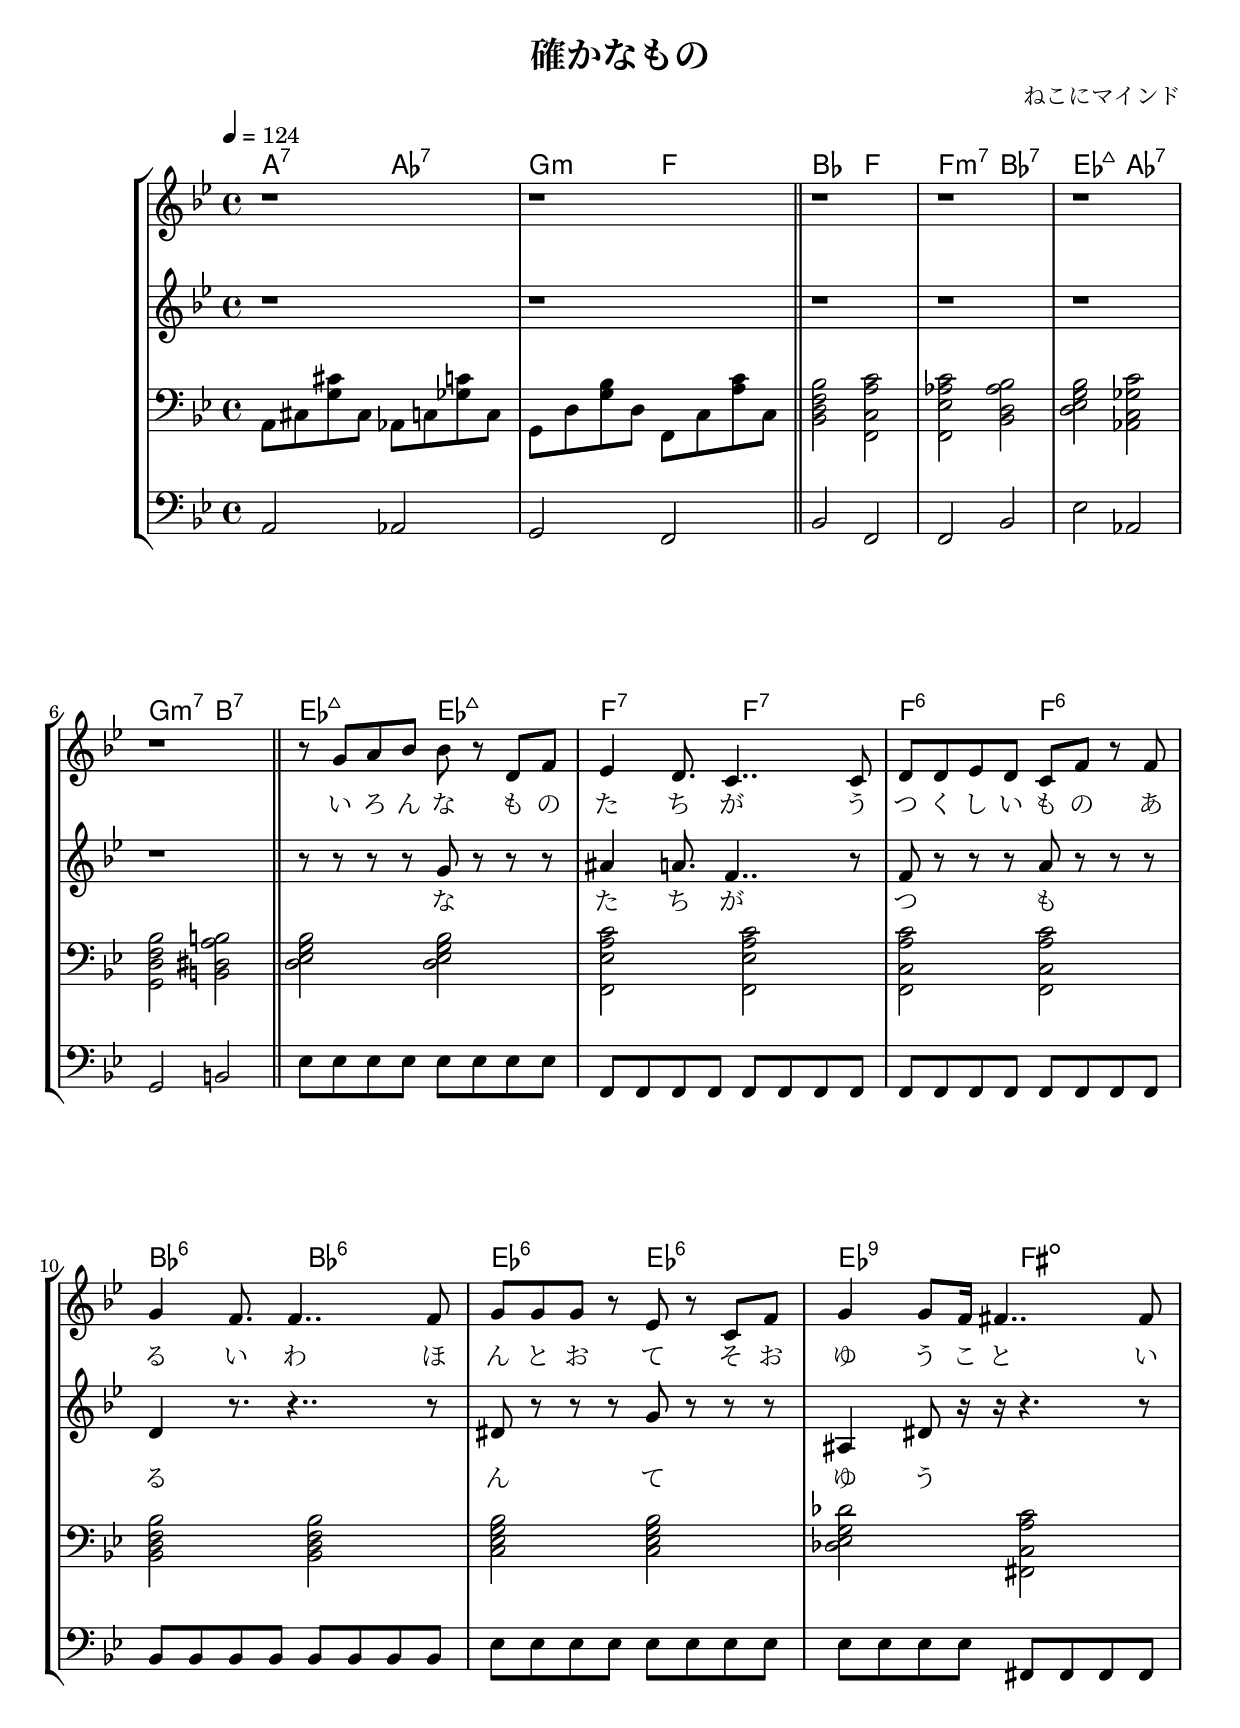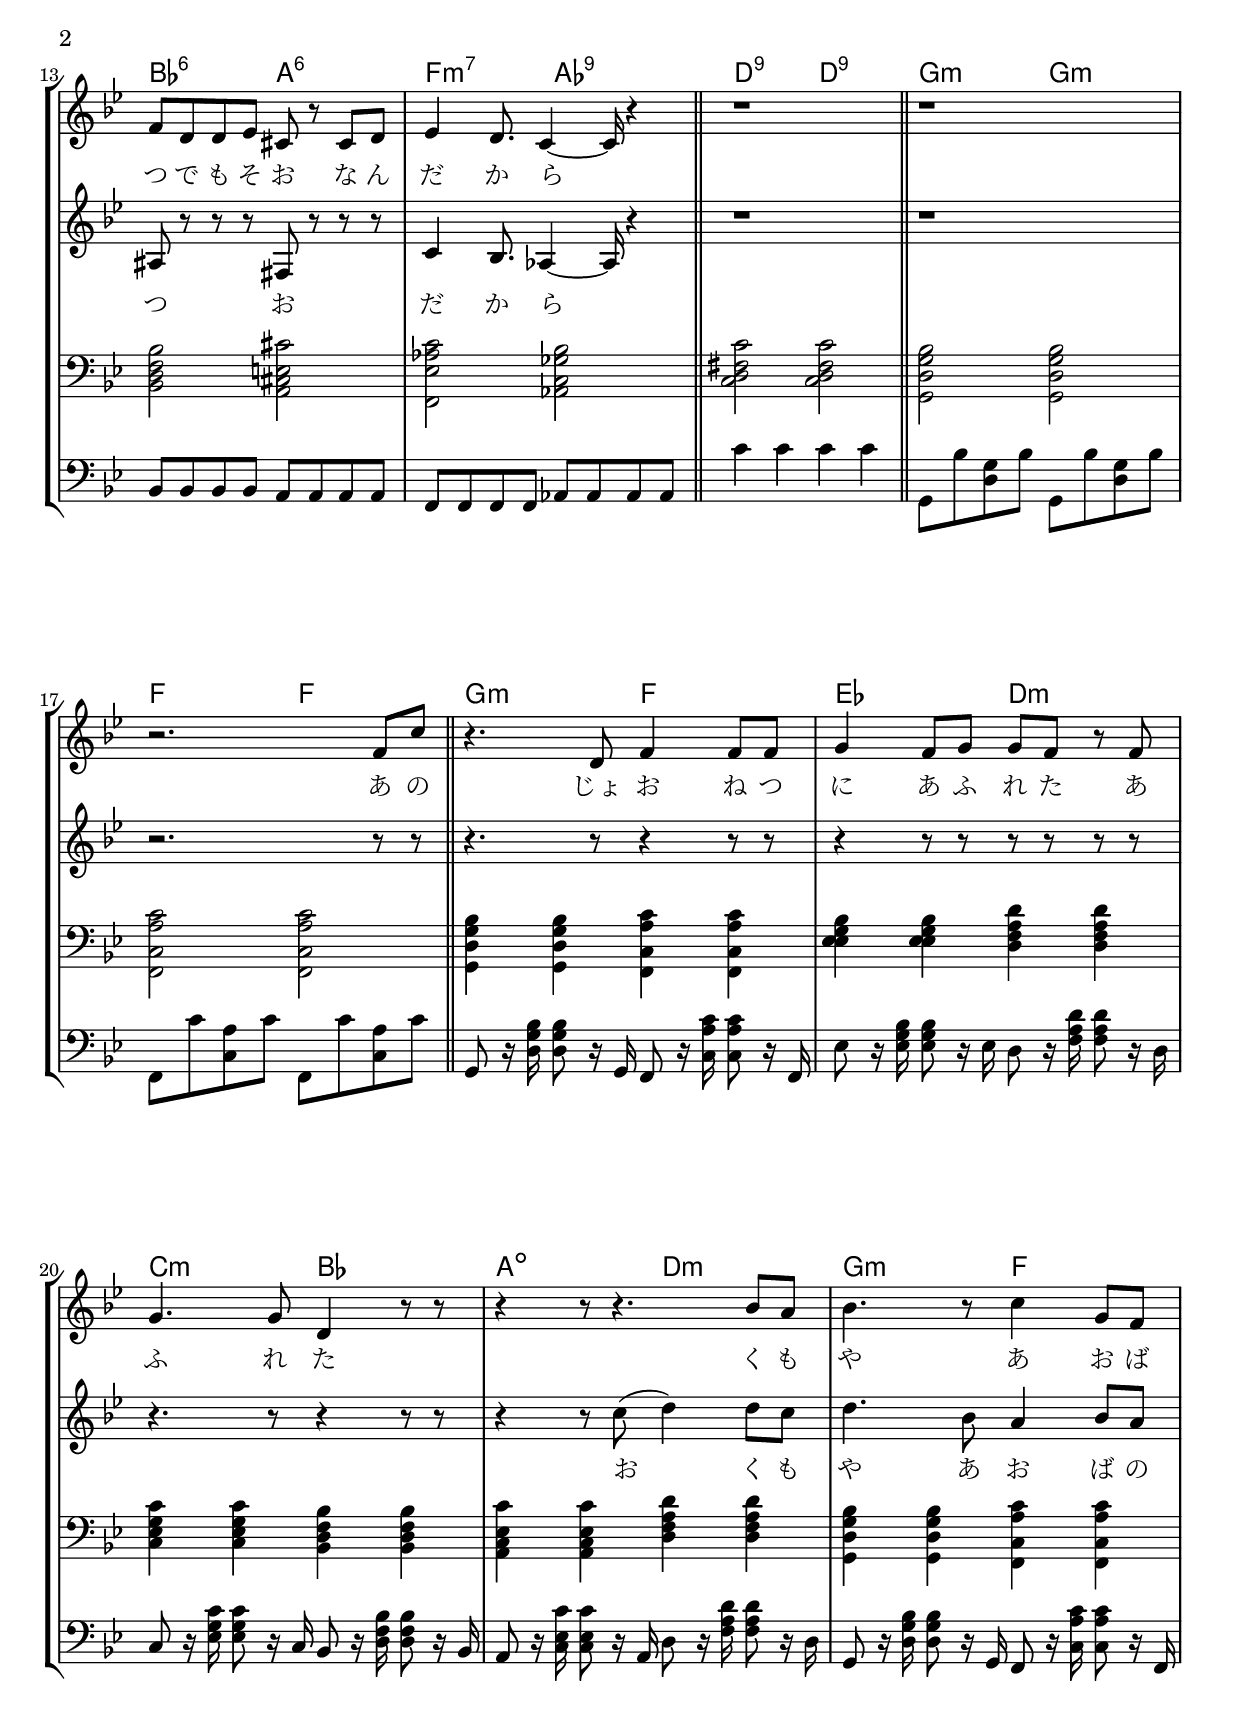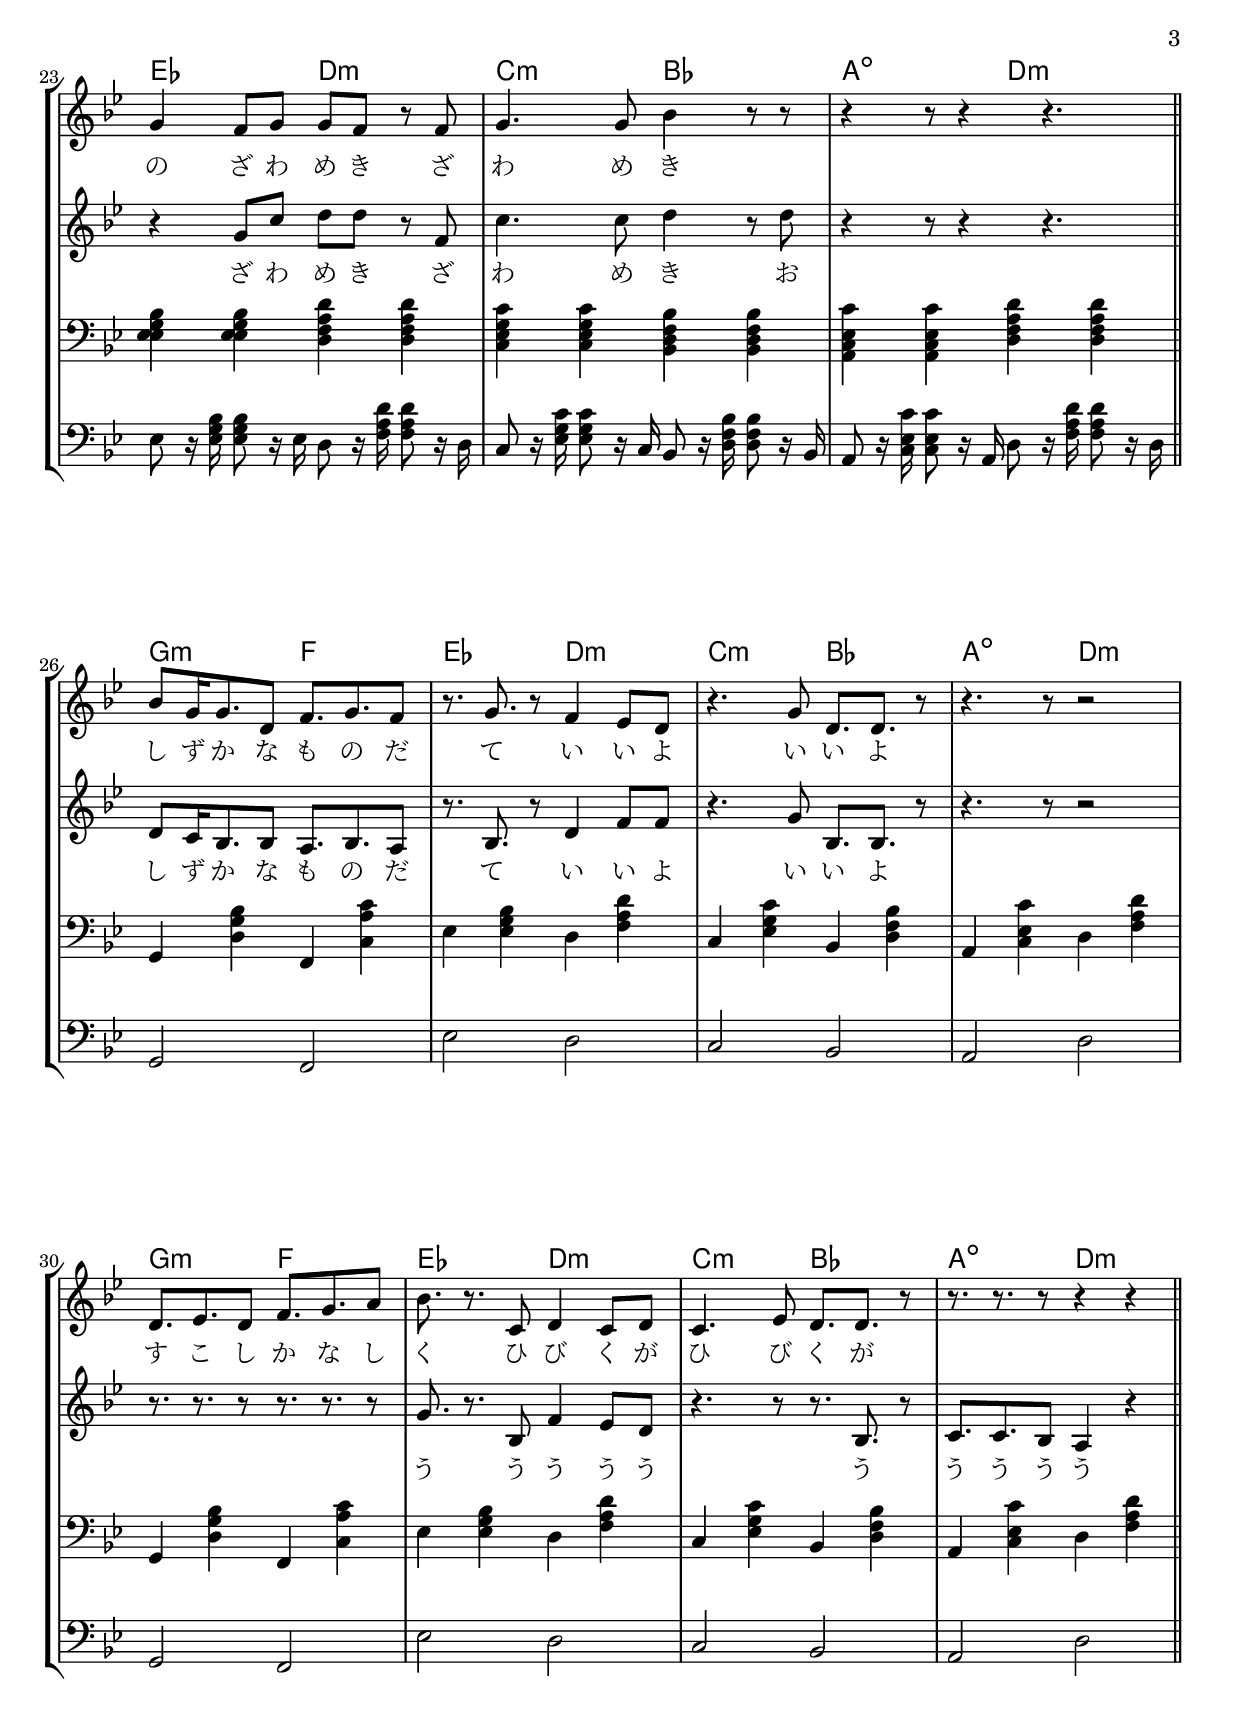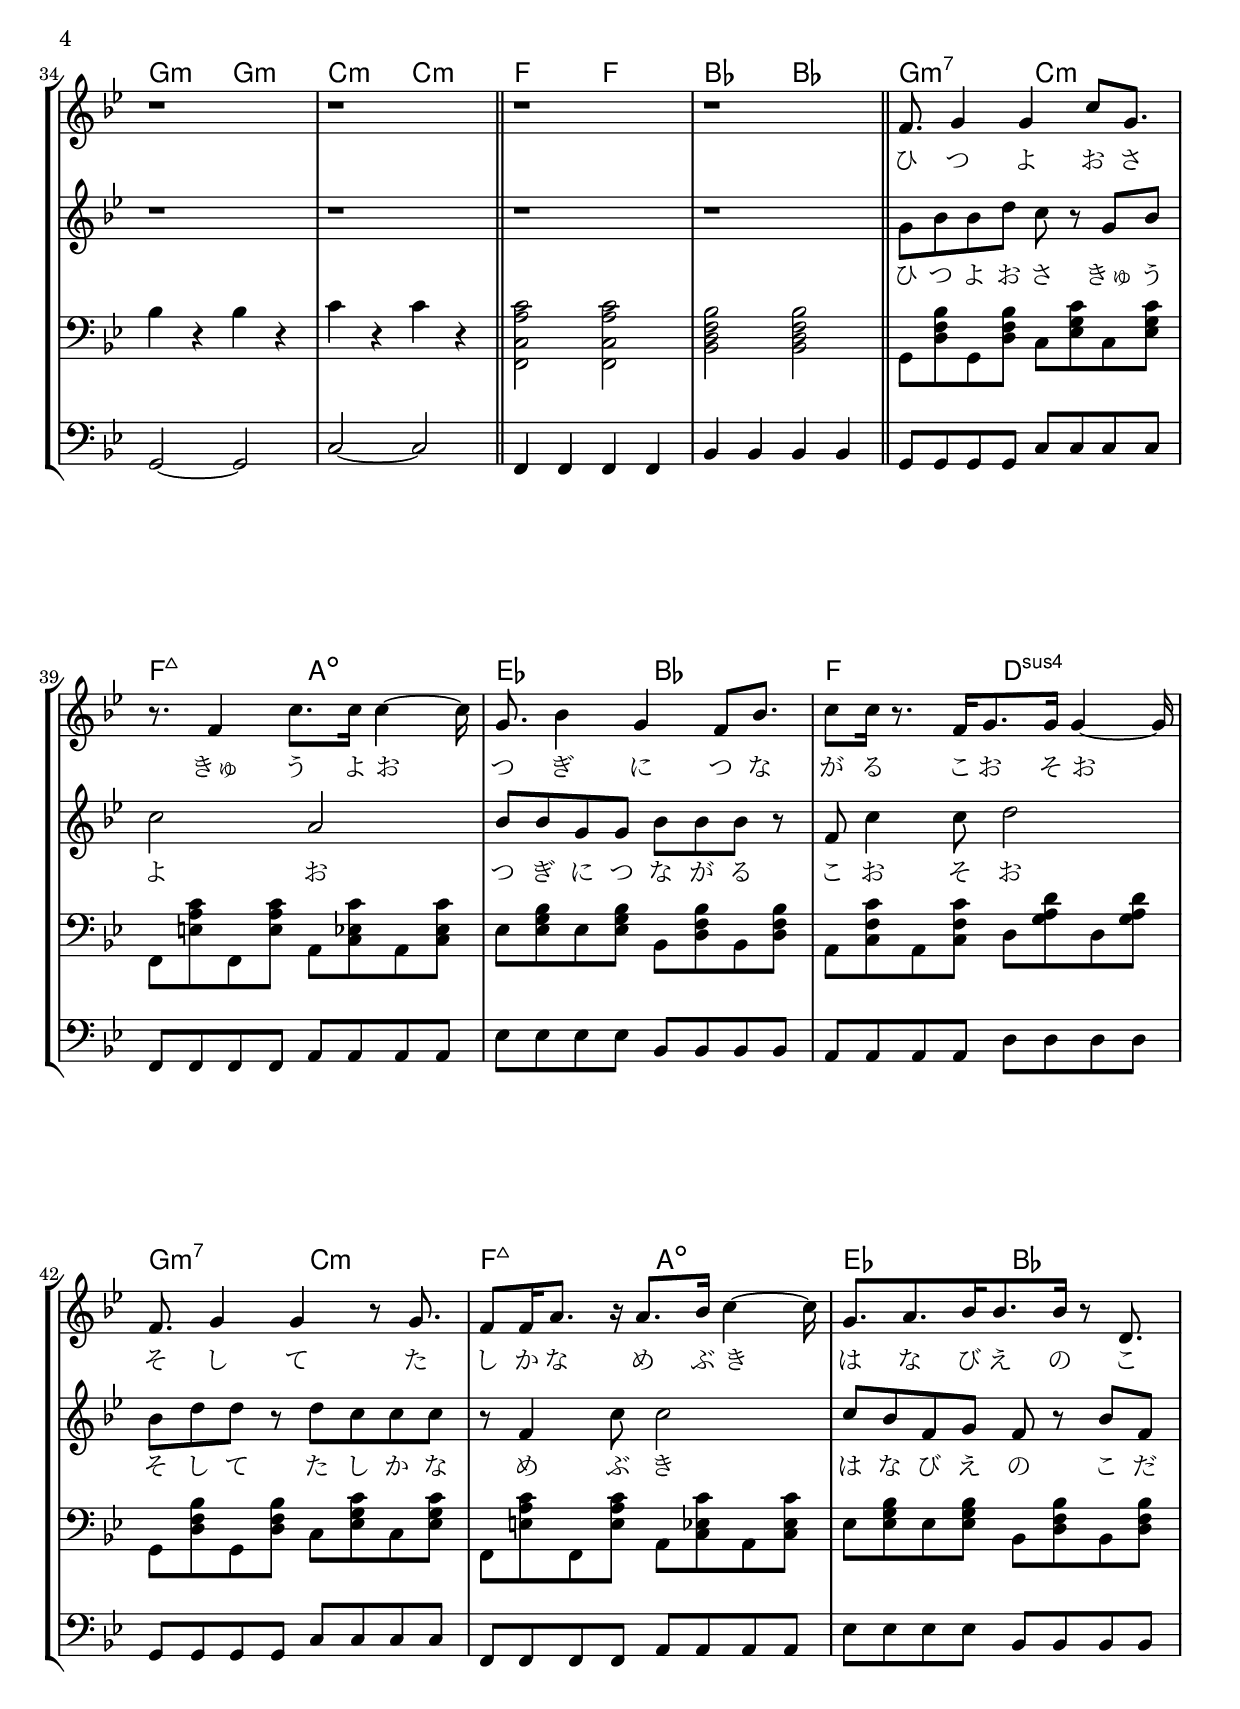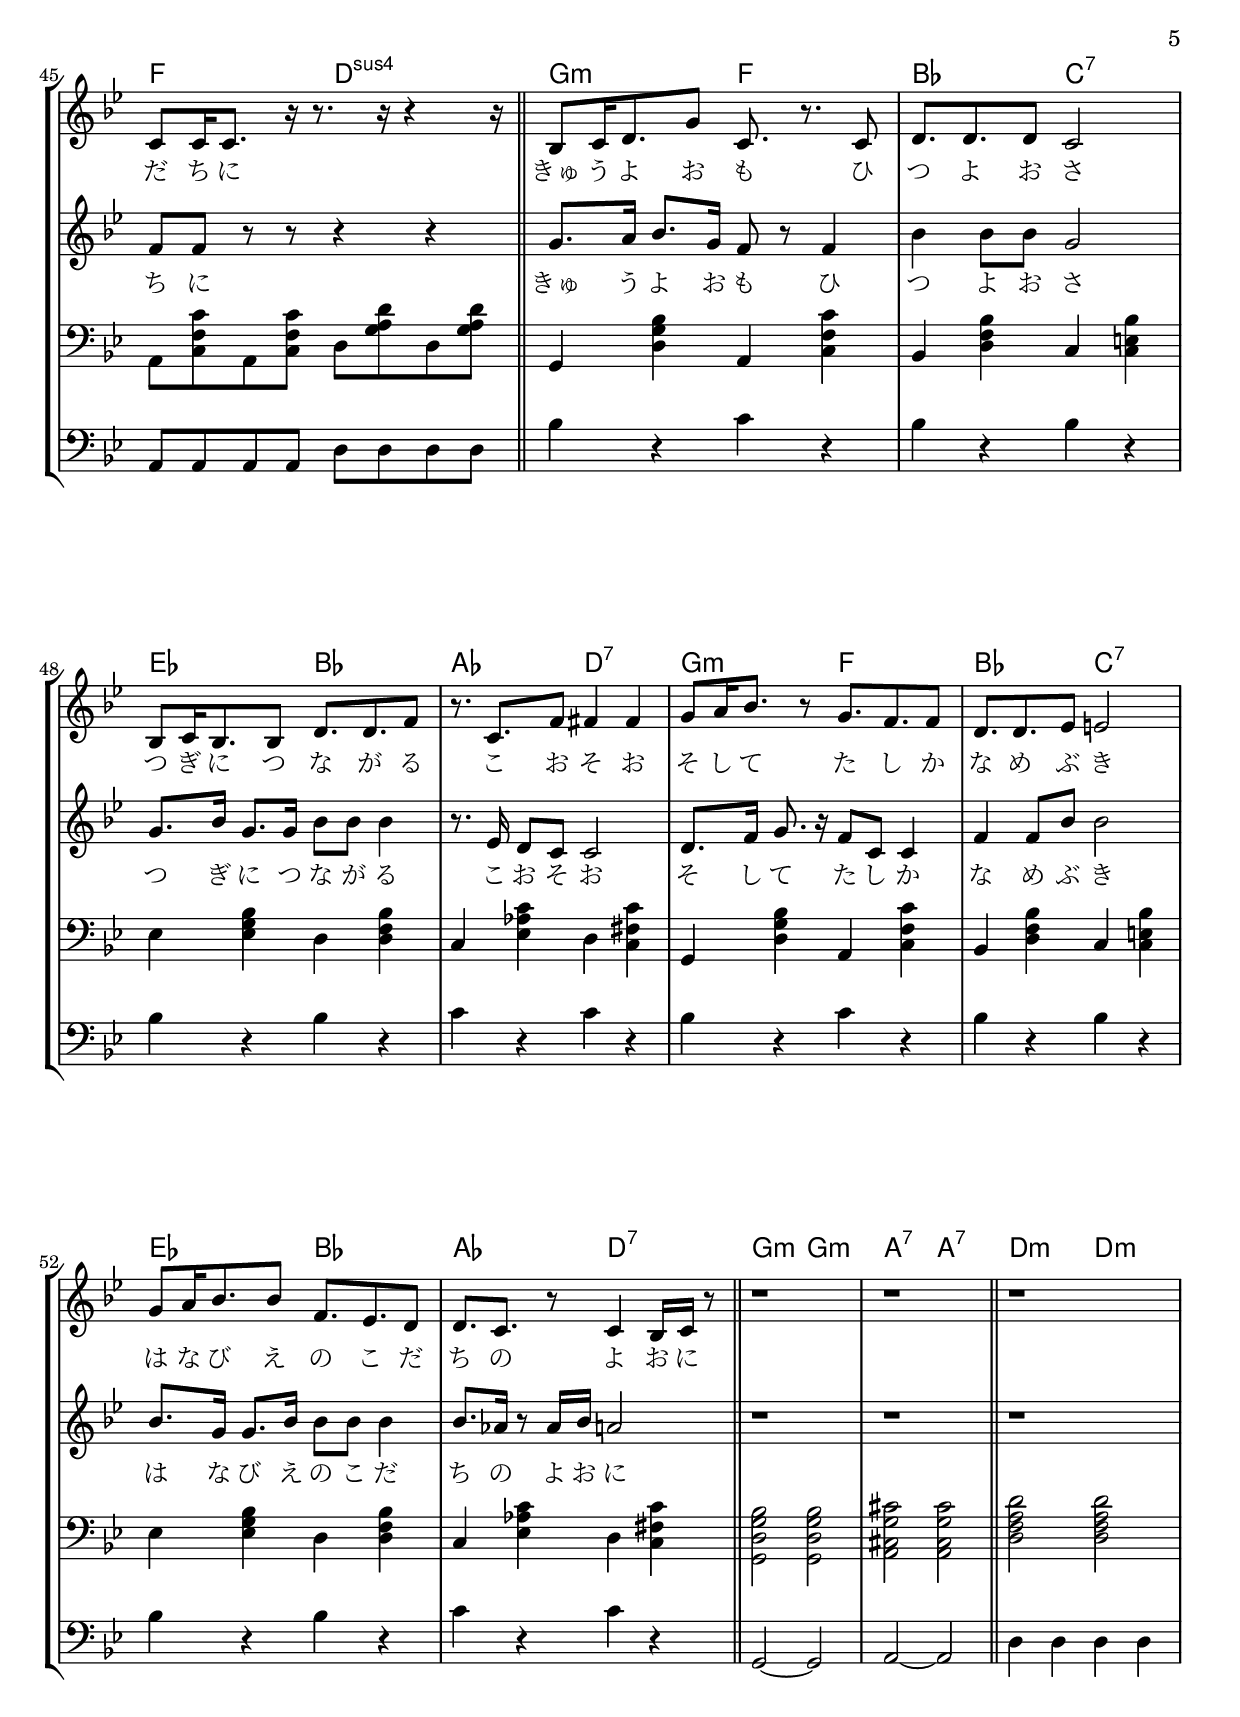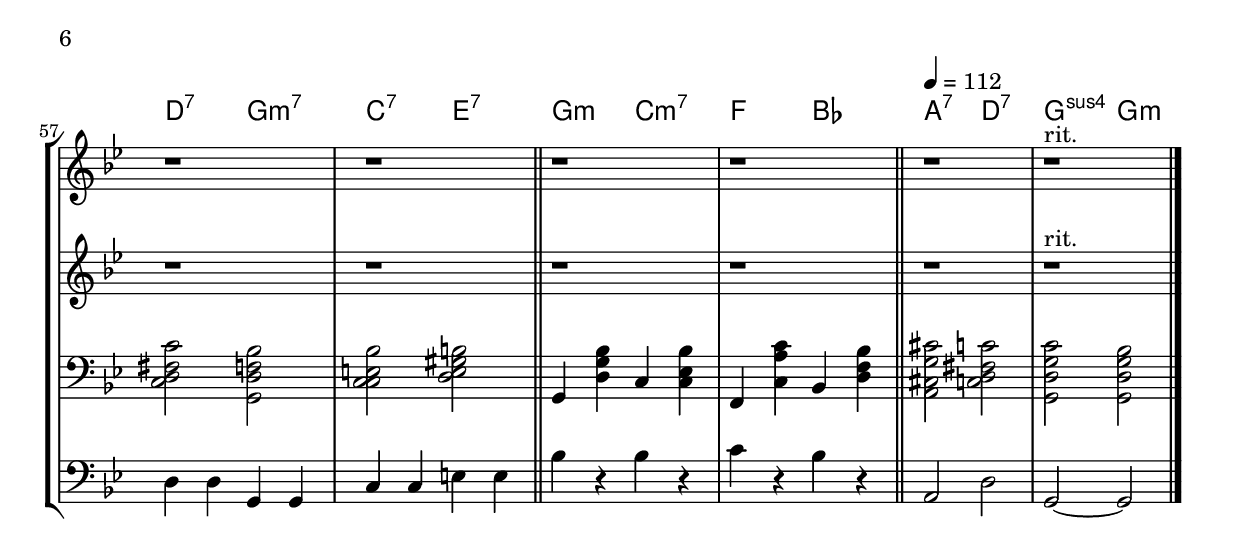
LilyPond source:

\version "2.12.1"

\header {
	title = \markup {確かなもの}
	composer = \markup \center-column {ねこにマインド}
}

harmony = \chordmode {
	a2:7 as:7 g:m f 

	bes f f:min7 bes:7 es:maj7 as:7 g:min7 b:7 

	es:maj7 es:maj7 f:7 f:7 f:6 f:6 bes:6 bes:6 es:6 es:6 es:9 fis:dim bes:6 a:6 f:min7 as:9 

	d:9 d:9 

	g:m g:m f f 

	g:m f es d:m c:m bes a:dim d:m g:m f es d:m c:m bes a:dim d:m 

	g:m f es d:m c:m bes a:dim d:m g:m f es d:m c:m bes a:dim d:m 

	g:m g:m c:m c:m 

	f f bes bes 

	g:min7 c:m f:maj7 a:dim es bes f d:sus4 g:min7 c:m f:maj7 a:dim es bes f d:sus4 

	g:m f bes c:7 es bes as d:7 g:m f bes c:7 es bes as d:7 

	g:m g:m a:7 a:7 

	d:m d:m d:7 g:min7 c:7 e:7 

	g:m c:min7 f bes 

	a:7 d:7 g:sus4 g:m 
}

melody = {
	\key bes \major
	\tempo 4 = 124
	r1 | r1   
	r1 | r1 | r1 | r1   
	\set Staff.midiInstrument = #"mmi0.45"
	\set Staff.midiMinimumVolume = #0.7
	\set Staff.midiMaximumVolume = #0.9
	r8 g'8  a'8  bes'8  bes'8  r8  d'8  f'8 
	es'4  d'8.  c'4..  c'8 
	d'8  d'8  es'8  d'8  c'8  f'8  r8  f'8 
	g'4  f'8.  f'4..  f'8 
	g'8  g'8  g'8  r8  es'8  r8  c'8  f'8 
	g'4  g'8  f'16  fis'4..  fis'8 
	f'8  d'8  d'8  es'8  cis'8  r8  cis'8  d'8 
	es'4  d'8.  c'4~c'16  	r4 	r1   
	r1 | r2. 
	\set Staff.midiInstrument = #"mmi0.45"
	\set Staff.midiMinimumVolume = #0.7
	\set Staff.midiMaximumVolume = #0.9
	f'8  c''8 
	r4.  d'8  f'4  f'8  f'8 
	g'4  f'8  g'8  g'8  f'8  r8  f'8 
	g'4.  g'8  d'4  r8  r8 
	r4  r8  r4.  bes'8  a'8 
	bes'4.  r8  c''4  g'8  f'8 
	g'4  f'8  g'8  g'8  f'8  r8  f'8 
	g'4.  g'8  bes'4  r8  r8 
	r4  r8  r4  	r4. 	\set Staff.midiInstrument = #"mmi0.45"
	\set Staff.midiMinimumVolume = #0.7
	\set Staff.midiMaximumVolume = #0.9
	bes'8  g'16  g'8.  d'8  f'8.  g'8.  f'8 
	r8.  g'8.  r8  f'4  es'8  d'8 
	r4.  g'8  d'8.  d'8.  r8 
	r4.  r8  r2 
	d'8.  es'8.  d'8  f'8.  g'8.  a'8 
	bes'8.  r8.  c'8  d'4  c'8  d'8 
	c'4.  es'8  d'8.  d'8.  r8 
	r8.  r8.  r8  r4  	r4 	r1 | r1   
	r1 | r1   
	\set Staff.midiInstrument = #"mmi0.45"
	\set Staff.midiMinimumVolume = #0.7
	\set Staff.midiMaximumVolume = #0.9
	f'8.  g'4  g'4  c''8  g'8. 
	r8.  f'4  c''8.  c''16  c''4~c''16 
	g'8.  bes'4  g'4  f'8  bes'8. 
	c''8  c''16  r8.  f'16  g'8.  g'16  g'4~g'16 
	f'8.  g'4  g'4  r8  g'8. 
	f'8  f'16  a'8.  r16  a'8.  bes'16  c''4~c''16 
	g'8.  a'8.  bes'16  bes'8.  bes'16  r8  d'8. 
	c'8  c'16  c'8.  r16  r8.  r16  r4 r16
	\set Staff.midiInstrument = #"Voice Oohs"
	\set Staff.midiMinimumVolume = #0.7
	\set Staff.midiMaximumVolume = #0.9
	bes8  c'16  d'8.  g'8  c'8.  r8.  c'8 
	d'8.  d'8.  d'8  c'2 
	bes8  c'16  bes8.  bes8  d'8.  d'8.  f'8 
	r8.  c'8.  f'8  fis'4  fis'4 
	g'8  a'16  bes'8.  r8  g'8.  f'8.  f'8 
	d'8.  d'8.  es'8  e'2 
	g'8  a'16  bes'8.  bes'8  f'8.  es'8.  d'8 
	d'8.  c'8.  r8  c'4  bes16  c'16  	r8 	r1 | r1   
	r1 | r1 | r1   
	r1 | r1   
	\tempo 4 = 112
	r1 | r1^"rit." \bar "|."
}

words = \lyricmode {
	
	
	い  ろ  ん  な  も  の  た  ち  が  う  つ  く  し  い  も  の  あ  る  い  わ  ほ  ん  と  お  て  そ  お  ゆ  う  こ  と  い  つ  で  も  そ  お  な  ん  だ  か  ら  
	
	
	あ  の  じょ  お  ね  つ  に  あ  ふ  れ  た  あ  ふ  れ  た  く  も  や  あ  お  ば  の  ざ  わ  め  き  ざ  わ  め  き  
	し  ず  か  な  も  の  だ  て  い  い  よ  い  い  よ  す  こ  し  か  な  し  く  ひ  び  く  が  ひ  び  く  が  
	
	
	ひ  つ  よ  お  さ  きゅ  う  よ  お  つ  ぎ  に  つ  な  が  る  こ  お  そ  お  そ  し  て  た  し  か  な  め  ぶ  き  は  な  び  え  の  こ  だ  ち  に  
	きゅ  う  よ  お  も  ひ  つ  よ  お  さ  つ  ぎ  に  つ  な  が  る  こ  お  そ  お  そ  し  て  た  し  か  な  め  ぶ  き  は  な  び  え  の  こ  だ  ち  の  よ  お  に  
	
	
	
	
}

secondmelody = {
	\key bes \major
	\tempo 4 = 124
	r1 | r1   
	r1 | r1 | r1 | r1   
	\set Staff.midiInstrument = #"Pad 7 (halo)"
	\set Staff.midiMinimumVolume = #0.7
	\set Staff.midiMaximumVolume = #0.9
	r8 r8  r8  r8  g'8  r8  r8  r8 
	ais'4  a'8.  f'4..  r8 
	f'8  r8  r8  r8  a'8  r8  r8  r8 
	d'4  r8.  r4..  r8 
	dis'8  r8  r8  r8  g'8  r8  r8  r8 
	ais4  dis'8  r16  r16  r4.  r8 
	ais8  r8  r8  r8  fis8  r8  r8  r8 
	c'4  bes8.  as4~as16  	r4 	r1   
	r1 | r2. 
	\set Staff.midiInstrument = #"Flute"
	\set Staff.midiMinimumVolume = #0.7
	\set Staff.midiMaximumVolume = #0.9
	r8  r8 
	r4.  r8  r4  r8  r8 
	r4  r8  r8  r8  r8  r8  r8 
	r4.  r8  r4  r8  r8 
	r4  r8  c''8  (d''4)  d''8  c''8 
	d''4.  bes'8  a'4  bes'8  a'8 
	r4  g'8  c''8  d''8  d''8  r8  f'8 
	c''4.  c''8  d''4  r8  d''8 
	r4  r8  r4  	r4. 	\set Staff.midiInstrument = #"Cello"
	\set Staff.midiMinimumVolume = #0.7
	\set Staff.midiMaximumVolume = #0.9
	d'8  c'16  bes8.  bes8  a8.  bes8.  a8 
	r8.  bes8.  r8  d'4  f'8  f'8 
	r4.  g'8  bes8.  bes8.  r8 
	r4.  r8  r2 
	r8.  r8.  r8  r8.  r8.  r8 
	g'8.  r8.  bes8  f'4  es'8  d'8 
	r4.  r8  r8.  bes8.  r8 
	c'8.  c'8.  bes8  a4  	r4 	r1 | r1   
	r1 | r1   
	\set Staff.midiInstrument = #"FX 4 (atmosphere)"
	\set Staff.midiMinimumVolume = #0.7
	\set Staff.midiMaximumVolume = #0.9
	g'8  bes'8  bes'8  d''8  c''8  r8  g'8  bes'8 
	c''2  a'2 
	bes'8  bes'8  g'8  g'8  bes'8  bes'8  bes'8  r8 
	f'8  c''4  c''8  d''2 
	bes'8  d''8  d''8  r8  d''8  c''8  c''8  c''8 
	r8  f'4  c''8  c''2 
	c''8  bes'8  f'8  g'8  f'8  r8  bes'8  f'8 
	f'8  f'8  r8  r8  r4  r4
	\set Staff.midiInstrument = #"Lead 6 (voice)"
	\set Staff.midiMinimumVolume = #0.7
	\set Staff.midiMaximumVolume = #0.9
	g'8.  a'16  bes'8.  g'16  f'8  r8  f'4 
	bes'4  bes'8  bes'8  g'2 
	g'8.  bes'16  g'8.  g'16  bes'8  bes'8  bes'4 
	r8.  es'16  d'8  c'8  c'2 
	d'8.  f'16  g'8.  r16  f'8  c'8  c'4 
	f'4  f'8  bes'8  bes'2 
	bes'8.  g'16  g'8.  bes'16  bes'8  bes'8  bes'4 
	bes'8.  as'16  r8  as'16  bes'16  a'2
	r1 | r1   
	r1 | r1 | r1   
	r1 | r1   
	\tempo 4 = 112
	r1 | r1^"rit." \bar "|."
}

secondwords = \lyricmode {
	
	
	な  た  ち  が  つ  も  る  ん  て  ゆ  う  つ  お  だ  か  ら  
	
	
	お  く  も  や  あ  お  ば  の  ざ  わ  め  き  ざ  わ  め  き  お  
	し  ず  か  な  も  の  だ  て  い  い  よ  い  い  よ  う  う  う  う  う  う  う  う  う  う  
	
	
	ひ  つ  よ  お  さ  きゅ  う  よ  お  つ  ぎ  に  つ  な  が  る  こ  お  そ  お  そ  し  て  た  し  か  な  め  ぶ  き  は  な  び  え  の  こ  だ  ち  に  
	きゅ  う  よ  お  も  ひ  つ  よ  お  さ  つ  ぎ  に  つ  な  が  る  こ  お  そ  お  そ  し  て  た  し  か  な  め  ぶ  き  は  な  び  え  の  こ  だ  ち  の  よ  お  に  
	
	
	
	
}

tempochange = {
	\tempo 4 = 124
	r1 | r1 \bar "||"
	\tempo 4 = 124
	r1 | r1 | r1 | r1 \bar "||"
	\tempo 4 = 124
	r1 | r1 | r1 | r1 | r1 | r1 | r1 | r1 \bar "||"
	\tempo 4 = 124
	r1 \bar "||"
	\tempo 4 = 124
	r1 | r1 \bar "||"
	\tempo 4 = 124
	r1 | r1 | r1 | r1 | r1 | r1 | r1 | r1 \bar "||"
	\tempo 4 = 124
	r1 | r1 | r1 | r1 | r1 | r1 | r1 | r1 \bar "||"
	\tempo 4 = 124
	r1 | r1 \bar "||"
	\tempo 4 = 124
	r1 | r1 \bar "||"
	\tempo 4 = 124
	r1 | r1 | r1 | r1 | r1 | r1 | r1 | r1 \bar "||"
	\tempo 4 = 124
	r1 | r1 | r1 | r1 | r1 | r1 | r1 | r1 \bar "||"
	\tempo 4 = 124
	r1 | r1 \bar "||"
	\tempo 4 = 124
	r1 | r1 | r1 \bar "||"
	\tempo 4 = 124
	r1 | r1 \bar "||"
	\tempo 4 = 112
	r1 | \tempo 4 = 84 r2 \tempo 4 = 74 r2 \bar "|."
}

mainacc = {
	\clef bass
	\set Staff.midiInstrument = #"Acoustic grand"
	\set Staff.midiMinimumVolume = #0.3
	\set Staff.midiMaximumVolume = #0.6
	\key bes \major
	\tempo 4 = 124
	a,8 cis <g cis'> cis
	as,8 c <ges c'> c
	g,8 d <g bes> d
	f,8 c <a c'> c
	\bar "||"

	\set Staff.midiInstrument = #"Acoustic grand"
	\set Staff.midiMinimumVolume = #0.3
	\set Staff.midiMaximumVolume = #0.6
	<bes, d f bes>2
	<f, c a c'>2
	<f, es as c'>2
	<bes, d as bes>2
	<es d g bes>2
	<as, c ges c'>2
	<g, d f bes>2
	<b, dis a b>2
	\bar "||"

	\set Staff.midiInstrument = #"Acoustic grand"
	\set Staff.midiMinimumVolume = #0.3
	\set Staff.midiMaximumVolume = #0.6
	<es d g bes>2
	<es d g bes>2
	<f, es a c'>2
	<f, es a c'>2
	<f, c a c'>2
	<f, c a c'>2
	<bes, d f bes>2
	<bes, d f bes>2
	<es c g bes>2
	<es c g bes>2
	<es des g des'>2
	<fis, c a c'>2
	<bes, d f bes>2
	<a, cis e cis'>2
	<f, es as c'>2
	<as, c ges bes>2
	\bar "||"

	\set Staff.midiInstrument = #"Acoustic grand"
	\set Staff.midiMinimumVolume = #0.3
	\set Staff.midiMaximumVolume = #0.6
	<d c fis c'>2
	<d c fis c'>2
	\bar "||"

	\set Staff.midiInstrument = #"Acoustic grand"
	\set Staff.midiMinimumVolume = #0.3
	\set Staff.midiMaximumVolume = #0.6
	<g, d g bes>2
	<g, d g bes>2
	<f, c a c'>2
	<f, c a c'>2
	\bar "||"

	\set Staff.midiInstrument = #"Electric Grand"
	\set Staff.midiMinimumVolume = #0.3
	\set Staff.midiMaximumVolume = #0.6
	<g, d g bes>4 <g, d g bes>4
	<f, c a c'>4 <f, c a c'>4
	<es es g bes>4 <es es g bes>4
	<d f a d'>4 <d f a d'>4
	<c es g c'>4 <c es g c'>4
	<bes, d f bes>4 <bes, d f bes>4
	<a, c es c'>4 <a, c es c'>4
	<d f a d'>4 <d f a d'>4
	<g, d g bes>4 <g, d g bes>4
	<f, c a c'>4 <f, c a c'>4
	<es es g bes>4 <es es g bes>4
	<d f a d'>4 <d f a d'>4
	<c es g c'>4 <c es g c'>4
	<bes, d f bes>4 <bes, d f bes>4
	<a, c es c'>4 <a, c es c'>4
	<d f a d'>4 <d f a d'>4
	\bar "||"

	\set Staff.midiInstrument = #"Acoustic grand"
	\set Staff.midiMinimumVolume = #0.3
	\set Staff.midiMaximumVolume = #0.6
	g,4 <d g bes>4
	f,4 <c a c'>4
	es4 <es g bes>4
	d4 <f a d'>4
	c4 <es g c'>4
	bes,4 <d f bes>4
	a,4 <c es c'>4
	d4 <f a d'>4
	g,4 <d g bes>4
	f,4 <c a c'>4
	es4 <es g bes>4
	d4 <f a d'>4
	c4 <es g c'>4
	bes,4 <d f bes>4
	a,4 <c es c'>4
	d4 <f a d'>4
	\bar "||"

	\set Staff.midiInstrument = #"Sitar"
	\set Staff.midiMinimumVolume = #0.3
	\set Staff.midiMaximumVolume = #0.6
	bes4 r4
	bes4 r4
	c'4 r4
	c'4 r4
	\bar "||"

	\set Staff.midiInstrument = #"Electric Guitar (jazz)"
	\set Staff.midiMinimumVolume = #0.3
	\set Staff.midiMaximumVolume = #0.6
	<f, c a c'>2
	<f, c a c'>2
	<bes, d f bes>2
	<bes, d f bes>2
	\bar "||"

	\set Staff.midiInstrument = #"Overdriven Guitar"
	\set Staff.midiMinimumVolume = #0.3
	\set Staff.midiMaximumVolume = #0.6
	g,8 <d f bes> g, <d f bes>
	c8 <es g c'> c <es g c'>
	f,8 <e a c'> f, <e a c'>
	a,8 <c es c'> a, <c es c'>
	es8 <es g bes> es <es g bes>
	bes,8 <d f bes> bes, <d f bes>
	a,8 <c f c'> a, <c f c'>
	d8 <g a d'> d <g a d'>
	g,8 <d f bes> g, <d f bes>
	c8 <es g c'> c <es g c'>
	f,8 <e a c'> f, <e a c'>
	a,8 <c es c'> a, <c es c'>
	es8 <es g bes> es <es g bes>
	bes,8 <d f bes> bes, <d f bes>
	a,8 <c f c'> a, <c f c'>
	d8 <g a d'> d <g a d'>
	\bar "||"

	\set Staff.midiInstrument = #"Electric Guitar (clean)"
	\set Staff.midiMinimumVolume = #0.3
	\set Staff.midiMaximumVolume = #0.6
	g,4 <d g bes>4
	a,4 <c f c'>4
	bes,4 <d f bes>4
	c4 <c e bes>4
	es4 <es g bes>4
	d4 <d f bes>4
	c4 <es as c'>4
	d4 <c fis c'>4
	g,4 <d g bes>4
	a,4 <c f c'>4
	bes,4 <d f bes>4
	c4 <c e bes>4
	es4 <es g bes>4
	d4 <d f bes>4
	c4 <es as c'>4
	d4 <c fis c'>4
	\bar "||"

	\set Staff.midiInstrument = #"Acoustic Guitar (steel)"
	\set Staff.midiMinimumVolume = #0.3
	\set Staff.midiMaximumVolume = #0.6
	<g, d g bes>2
	<g, d g bes>2
	<a, cis g cis'>2
	<a, cis g cis'>2
	\bar "||"

	\set Staff.midiInstrument = #"Acoustic Guitar (steel)"
	\set Staff.midiMinimumVolume = #0.3
	\set Staff.midiMaximumVolume = #0.6
	<d f a d'>2
	<d f a d'>2
	<d c fis c'>2
	<g, d f bes>2
	<c c e bes>2
	<e d gis b>2
	\bar "||"

	\set Staff.midiInstrument = #"Acoustic Guitar (steel)"
	\set Staff.midiMinimumVolume = #0.3
	\set Staff.midiMaximumVolume = #0.6
	g,4 <d g bes>4
	c4 <c es bes>4
	f,4 <c a c'>4
	bes,4 <d f bes>4
	\bar "||"

	\set Staff.midiInstrument = #"Electric Guitar (jazz)"
	\set Staff.midiMinimumVolume = #0.3
	\set Staff.midiMaximumVolume = #0.6
	\tempo 4 = 112
	<a, cis g cis'>2
	<d c fis c'>2
	<g, d g c'>2
	<g, d g bes>2
	\bar "|."
}

subacc = {
	\clef bass
	\set Staff.midiInstrument = #"Pad 3 (polysynth)"
	\set Staff.midiMinimumVolume = #0.3
	\set Staff.midiMaximumVolume = #0.6
	\key bes \major
	\tempo 4 = 124
	a,2
	~as,2
	g,2
	~f,2
	\bar "||"

	\set Staff.midiInstrument = #"Pad 4 (choir)"
	\set Staff.midiMinimumVolume = #0.3
	\set Staff.midiMaximumVolume = #0.6
	bes,2
	~f,2
	f,2
	~bes,2
	es2
	~as,2
	g,2
	~b,2
	\bar "||"

	\set Staff.midiInstrument = #"Synthstrings 2"
	\set Staff.midiMinimumVolume = #0.3
	\set Staff.midiMaximumVolume = #0.6
	es8 es8 es8 es8
	es8 es8 es8 es8
	f,8 f,8 f,8 f,8
	f,8 f,8 f,8 f,8
	f,8 f,8 f,8 f,8
	f,8 f,8 f,8 f,8
	bes,8 bes,8 bes,8 bes,8
	bes,8 bes,8 bes,8 bes,8
	es8 es8 es8 es8
	es8 es8 es8 es8
	es8 es8 es8 es8
	fis,8 fis,8 fis,8 fis,8
	bes,8 bes,8 bes,8 bes,8
	a,8 a,8 a,8 a,8
	f,8 f,8 f,8 f,8
	as,8 as,8 as,8 as,8
	\bar "||"

	\set Staff.midiInstrument = #"Marimba"
	\set Staff.midiMinimumVolume = #0.3
	\set Staff.midiMaximumVolume = #0.6
	c'4 c'4
	c'4 c'4
	\bar "||"

	\set Staff.midiInstrument = #"Pad 7 (halo)"
	\set Staff.midiMinimumVolume = #0.3
	\set Staff.midiMaximumVolume = #0.6
	g,8 bes <d g> bes
	g,8 bes <d g> bes
	f,8 c' <c a> c'
	f,8 c' <c a> c'
	\bar "||"

	\set Staff.midiInstrument = #"FX 4 (atmosphere)"
	\set Staff.midiMinimumVolume = #0.3
	\set Staff.midiMaximumVolume = #0.6
	g,8 r16 <d g bes>16 <d g bes>8 r16 g,16
	f,8 r16 <c a c'>16 <c a c'>8 r16 f,16
	es8 r16 <es g bes>16 <es g bes>8 r16 es16
	d8 r16 <f a d'>16 <f a d'>8 r16 d16
	c8 r16 <es g c'>16 <es g c'>8 r16 c16
	bes,8 r16 <d f bes>16 <d f bes>8 r16 bes,16
	a,8 r16 <c es c'>16 <c es c'>8 r16 a,16
	d8 r16 <f a d'>16 <f a d'>8 r16 d16
	g,8 r16 <d g bes>16 <d g bes>8 r16 g,16
	f,8 r16 <c a c'>16 <c a c'>8 r16 f,16
	es8 r16 <es g bes>16 <es g bes>8 r16 es16
	d8 r16 <f a d'>16 <f a d'>8 r16 d16
	c8 r16 <es g c'>16 <es g c'>8 r16 c16
	bes,8 r16 <d f bes>16 <d f bes>8 r16 bes,16
	a,8 r16 <c es c'>16 <c es c'>8 r16 a,16
	d8 r16 <f a d'>16 <f a d'>8 r16 d16
	\bar "||"

	\set Staff.midiInstrument = #"Pad 4 (choir)"
	\set Staff.midiMinimumVolume = #0.3
	\set Staff.midiMaximumVolume = #0.6
	g,2
	f,2
	es2
	d2
	c2
	bes,2
	a,2
	d2
	g,2
	f,2
	es2
	d2
	c2
	bes,2
	a,2
	d2
	\bar "||"

	\set Staff.midiInstrument = #"Synth Voice"
	\set Staff.midiMinimumVolume = #0.3
	\set Staff.midiMaximumVolume = #0.6
	g,2
	~g,2
	c2
	~c2
	\bar "||"

	\set Staff.midiInstrument = #"Synth Bass 2"
	\set Staff.midiMinimumVolume = #0.3
	\set Staff.midiMaximumVolume = #0.6
	f,4 f,4
	f,4 f,4
	bes,4 bes,4
	bes,4 bes,4
	\bar "||"

	\set Staff.midiInstrument = #"Electric Bass (finger)"
	\set Staff.midiMinimumVolume = #0.3
	\set Staff.midiMaximumVolume = #0.6
	g,8 g,8 g,8 g,8
	c8 c8 c8 c8
	f,8 f,8 f,8 f,8
	a,8 a,8 a,8 a,8
	es8 es8 es8 es8
	bes,8 bes,8 bes,8 bes,8
	a,8 a,8 a,8 a,8
	d8 d8 d8 d8
	g,8 g,8 g,8 g,8
	c8 c8 c8 c8
	f,8 f,8 f,8 f,8
	a,8 a,8 a,8 a,8
	es8 es8 es8 es8
	bes,8 bes,8 bes,8 bes,8
	a,8 a,8 a,8 a,8
	d8 d8 d8 d8
	\bar "||"

	\set Staff.midiInstrument = #"Church organ"
	\set Staff.midiMinimumVolume = #0.3
	\set Staff.midiMaximumVolume = #0.6
	bes4 r4
	c'4 r4
	bes4 r4
	bes4 r4
	bes4 r4
	bes4 r4
	c'4 r4
	c'4 r4
	bes4 r4
	c'4 r4
	bes4 r4
	bes4 r4
	bes4 r4
	bes4 r4
	c'4 r4
	c'4 r4
	\bar "||"

	\set Staff.midiInstrument = #"Electric Grand"
	\set Staff.midiMinimumVolume = #0.3
	\set Staff.midiMaximumVolume = #0.6
	g,2
	~g,2
	a,2
	~a,2
	\bar "||"

	\set Staff.midiInstrument = #"Synth Bass 2"
	\set Staff.midiMinimumVolume = #0.3
	\set Staff.midiMaximumVolume = #0.6
	d4 d4
	d4 d4
	d4 d4
	g,4 g,4
	c4 c4
	e4 e4
	\bar "||"

	\set Staff.midiInstrument = #"French Horn"
	\set Staff.midiMinimumVolume = #0.3
	\set Staff.midiMaximumVolume = #0.6
	bes4 r4
	bes4 r4
	c'4 r4
	bes4 r4
	\bar "||"

	\set Staff.midiInstrument = #"Synth Voice"
	\set Staff.midiMinimumVolume = #0.3
	\set Staff.midiMaximumVolume = #0.6
	\tempo 4 = 112
	a,2
	~d2
	g,2
	~g,2
	\bar "|."
}

percA = {
	\drummode {
	r1 |r1 \bar "||"
	r1 |r1 |r1 |r1 \bar "||"
	r1  |r1  |r1  |r1  |r1  |r1  |r1  |r2 r8 hho4 hho8  \bar "||"
	r2. hho4  \bar "||"
	hh8 hh8 hh8 hh8 hh8 hh8 hh8 hh8  |r8 hh2. r8  \bar "||"
	r8 cymr16 cymr16 cymr8 cymr16 cymr16 cymr8 cymr16 cymr16 cymr8 cymr8  |cymr8 cymr16 cymr16 cymr8 cymr16 cymr16 cymr8 cymr16 cymr16 cymr8 cymr8  |cymr8 cymr16 cymr16 cymr8 cymr16 cymr16 cymr8 cymr16 cymr16 cymr8 cymr16 cymr16  |cymr8 cymr16 cymr16 cymr8 cymr16 cymr16 cymr8 cymr16 cymr16 cymr8 cymr8  |r8 cymr16 cymr16 cymr8 cymr16 cymr16 cymr8 cymr16 cymr16 cymr8 cymr8  |cymr8 cymr16 cymr16 cymr8 cymr16 cymr16 cymr8 cymr16 cymr16 cymr8 cymr8  |cymr8 cymr16 cymr16 cymr8 cymr16 cymr16 cymr8 cymr16 cymr16 cymr8 cymr16 cymr16  |cymr8 cymr16 cymr16 cymr8 cymr16 cymr16 cymr8 cymr16 cymr16 cymr8 cymr8  \bar "||"
	cymr4 cymr4 cymr4 cymr4  |cymr4 cymr8 cymr16 cymr16 cymr4 cymr4  |cymr4 cymr4 cymr4 cymr4  |cymr4 cymr2.  |cymr4 cymr4 cymr4 cymr4  |cymr4 cymr8 cymr16 cymr16 cymr4 cymr4  |cymr4 cymr4 cymr4 cymr4  |cymr4 cymr2.  \bar "||"
	r1 |r1 \bar "||"
	hh4 hh8 hh2 r8  |\times 16/32{ hh2 hh8. hh1 r4 r16 } \bar "||"
	cymr4 cymr4 cymr4 cymr4  |cymr4 cymr8 cymr16 cymr16 cymr4 cymr4  |cymr4 cymr4 cymr4 cymr4  |cymr4 cymr2.  |cymr4 cymr4 cymr4 cymr4  |cymr4 cymr8 cymr16 cymr16 cymr4 cymr4  |cymr4 cymr4 cymr4 cymr4  |cymr4 cymr2.  \bar "||"
	r2 hho2  |r2 hho2  |r2 hho2  |r2 hho2  |r2 hho2  |r2 hho2  |r2 hho2  |r2 hho2  \bar "||"
	r1  |r2 r8 hho4 hho8  \bar "||"
	hh4 hh8 hh2 r8  |\times 16/32{ hh2 hh8. hh8. hh4. hh2. } |\times 16/32{ hh2 hh8. hh1 r4 r16 } \bar "||"
	r8 cymr8 cymr8 cymr8 cymr8 cymr8 cymr8 cymr8  |cymr8 cymr8 cymr4 cymr8 cymr4.  \bar "||"
	r1  |r2. hho4  \bar "|."
	}
}

percB = {
	\drummode {
	r1 |r1 \bar "||"
	r1 |r1 |r1 |r1 \bar "||"
	r4. hhp2 hhp8  |r4. hhp2 hhp8  |r4. hhp2 hhp8  |r4. hhp2 hhp8  |r4. hhp2 hhp8  |r4. hhp2 hhp8  |r4. hhp2 hhp8  |hhp4 hhp4 hhp4 hhp4  \bar "||"
	r16 hhp16 hhp8 hhp16 hhp8 hhp2 hhp16  \bar "||"
	r4 sn8. sn8 sn8. sn8. sn16  |r4 sn2 sn4  \bar "||"
	r4 sn2 sn4  |r4 sn8 sn4. sn4  |r4 sn2 sn4  |r4 sn8 sn4. sn4  |r4 sn2 sn4  |r4 sn8 sn4. sn4  |r4 sn2 sn4  |r4 sn2 sn8 sn16 sn16  \bar "||"
	r2 sn2  |r2 sn2  |r2 sn2  |r8 sn8 sn2.  |r2 sn2  |r2 sn2  |r2 sn2  |r8 sn8 sn2.  \bar "||"
	r1 |r1 \bar "||"
	r16 hhp8 hhp8 hhp2 r8.  |\times 16/32{ r8 hhp4 hhp4 hhp8 hhp1 r4 } \bar "||"
	r2 sn2  |r2 sn2  |r2 sn2  |r8 sn8 sn2.  |r2 sn2  |r2 sn2  |r2 sn2  |r8 sn8 sn2.  \bar "||"
	r8 hh16 hh16 hh8 hh16 hh8. hh16 hh16 hh8 hh16 hh16  |hh8 hh16 hh16 hh8 hh16 hh8. hh16 hh16 hh8 hh8  |hh8 hh16 hh16 hh8 hh16 hh8. hh16 hh16 hh8 hh16 hh16  |hh8 hh16 hh16 hh8 hh16 hh8. hh16 hh16 hh8 hh8  |r8 hh16 hh16 hh8 hh16 hh8. hh16 hh16 hh8 hh16 hh16  |hh8 hh16 hh16 hh8 hh16 hh8. hh16 hh16 hh8 hh8  |hh8 hh16 hh16 hh8 hh16 hh8. hh16 hh16 hh8 hh16 hh16  |hh8 hh16 hh16 hh8 hh16 hh8 hh4. r16  \bar "||"
	r4. hhp2 hhp8  |hhp4 hhp4 hhp4 hhp4  \bar "||"
	r16 hhp8 hhp8 hhp2 r8.  |\times 16/32{ r8 hhp4 hhp4 hhp8 hhp2 r8 hhp2 r8 } |\times 16/32{ r8 hhp4 hhp4 hhp8 hhp1 r4 } \bar "||"
	r4 sn8 sn4. sn4  |r8 sn8 sn4 sn8 sn8 sn16 sn16 sn16 sn16  \bar "||"
	r16 hhp16 hhp8 hhp16 hhp8 hhp2 r16  |r16 hhp16 hhp8 hhp16 hhp8 hhp2 hhp16  \bar "|."
	}
}

percC = {
	\drummode {
	r1 |r1 \bar "||"
	r1 |r1 |r1 |r1 \bar "||"
	hh4 hh4 hh4 hh4  |hh4 hh4 hh4 hh4  |hh4 hh4 hh4 hh4  |hh4 hh4 hh4 hh4  |hh4 hh4 hh4 hh4  |hh4 hh4 hh4 hh4  |hh4 hh4 hh4 hh4  |r4. hh2 r8  \bar "||"
	hh8. hh8. hh4 hh4 hh8  \bar "||"
	bd8 bd4 bd2 bd8  |bd8 bd4. bd4. bd8  \bar "||"
	bd8. bd16 bd8. bd16 bd8. bd16 bd8. bd16  |bd8. bd16 bd8. bd16 bd8. bd16 bd4  |bd8. bd16 bd8. bd16 bd8. bd16 bd8. bd16  |bd8. bd16 bd8. bd16 bd8. bd16 bd4  |bd8. bd16 bd8. bd16 bd8. bd16 bd8. bd16  |bd8. bd16 bd8. bd16 bd8. bd16 bd4  |bd8. bd16 bd8. bd16 bd8. bd16 bd8. bd16  |bd8. bd16 bd8. bd16 bd8. bd16 bd8. bd16  \bar "||"
	bd2. r8 bd8  |bd2. r8 bd8  |bd2. r8 bd8  |bd4. bd8 bd4. bd8  |bd2. r8 bd8  |bd2. r8 bd8  |bd2. r8 bd8  |bd2 r8 bd4.  \bar "||"
	r1 |r1 \bar "||"
	r1  |\times 16/32{ r1 r2 hho2 } \bar "||"
	bd2. r8 bd8  |bd2. r8 bd8  |bd2. r8 bd8  |bd4. bd8 bd4. bd8  |bd2. r8 bd8  |bd2. r8 bd8  |bd2. r8 bd8  |bd2 r8 bd4.  \bar "||"
	r4 sn2 sn4  |r4 sn2 sn4  |r4 sn2 sn4  |r4 sn2 sn4  |r4 sn2 sn4  |r4 sn2 sn4  |r4 sn2 sn4  |r4 sn4. sn16 sn8 sn16 sn16 sn16  \bar "||"
	hh4 hh4 hh4 hh4  |r4. hh2 r8  \bar "||"
	r1  |\times 16/32{ r1 r2 hho2 } |r1  \bar "||"
	bd4 bd4 bd4 bd4  |bd4. bd8 bd4 bd8 bd8  \bar "||"
	hh8. hh8. hh2 r8  |hh8. hh8. hh4 hh4 hh8  \bar "|."
	}
}

percD = {
	\drummode {
	r1 |r1 \bar "||"
	r1 |r1 |r1 |r1 \bar "||"
	bd2. r8 bd8  |bd8. bd8. bd2 bd8  |bd2. r8 bd8  |bd8. bd8. bd2 bd8  |bd2. r8 bd8  |bd8. bd8. bd2 bd8  |bd2. r8 bd8  |bd8. bd4. r16 bd4 bd8  \bar "||"
	r2 ss2  \bar "||"
	r1  |r2 r8 hho4.  \bar "||"
	r1  |r2 r16 tommh4. r16  |r1  |r2 r16 tommh4. r16  |r1  |r2 r16 tommh4. r16  |r1  |r4. tommh2 r8  \bar "||"
	r1 |r1 |r1 |r2 r8 tommh8 tommh4  |r1 |r1 |r1 |r8. tommh8. tommh2 r8  \bar "||"
	r1 |r1 \bar "||"
	bd8. bd8. bd2 bd8  |\times 16/32{ bd4. bd4. bd8 bd2 r8 bd2 } \bar "||"
	r1 |r1 |r1 |r2 r8 tommh8 tommh4  |r1 |r1 |r1 |r8. tommh8. tommh2 r8  \bar "||"
	bd8 bd4 bd4 r16 bd8. bd8  |bd8 bd4 bd4 r16 bd8. bd8  |bd8 bd4 bd4 r16 bd8. bd8  |bd8 bd4 bd4 r16 bd8. bd8  |bd8 bd4 bd4 r16 bd8. bd8  |bd8 bd4 bd4 r16 bd8. bd8  |bd8 bd4 bd4 r16 bd8. bd8  |bd4. bd8. bd4. r16  \bar "||"
	bd2. r8 bd8  |bd8. bd4. r16 bd4 bd8  \bar "||"
	bd8. bd8. bd2 bd8  |\times 16/32{ bd4. bd4. bd2 bd2 bd4 } |\times 16/32{ bd4. bd4. bd8 bd2 r8 bd2 } \bar "||"
	cymc1  |r1 \bar "||"
	r2 ss2  |r2 ss2  \bar "|."
	}
}

percE = {
	\drummode {
	r1 |r1 \bar "||"
	r1 |r1 |r1 |r1 \bar "||"
	r1 | r1 | r1 | r1 | r1 | r1 | r1 | r1 \bar "||"
	bd4. bd4 bd4.  \bar "||"
	r1 |cymc1  \bar "||"
	r1  |r2. r8 toml8  |r1  |r2. r8 toml8  |r1  |r2. r8 toml8  |r1  |r2 r16 toml4. r16  \bar "||"
	r1 |r1 |r1 |r2. r8 toml8  |r1 |r1 |r1 |r2. toml8 toml8  \bar "||"
	r1 |r1 \bar "||"
	r2 ss2  |\times 16/32{ r1 ss1 } \bar "||"
	r1 |r1 |r1 |r2. r8 toml8  |r1 |r1 |r1 |r2. toml8 toml8  \bar "||"
	cymc1  |r1 |r1 |r1 |cymc1  |r1 |r1 |r2. cymc4  \bar "||"
	r1 | r1 \bar "||"
	r2 ss2  |\times 16/32{ r1 ss1 } |r2 ss2  \bar "||"
	r1 |r4 r16 hhp8 hhp2 r16  \bar "||"
	bd2 r8 bd4 bd8  |bd4. bd4 bd4.  \bar "|."
	}
}

percF = {
	\drummode {
	r1 | r1 \bar "||"
	r1 | r1 | r1 | r1 \bar "||"
	r1 | r1 | r1 | r1 | r1 | r1 | r1 | r1 \bar "||"
	r1 \bar "||"
	r1 |r4 r16 tommh16 tommh4. tommh4  \bar "||"
	cymc1  |r1 |r1 |r1 |cymc1  |r1 |r1 |r1 \bar "||"
	r1 |r1 |r1 |r1 |r1 |r1 |r1 |hho1  \bar "||"
	r1 | r1 \bar "||"
	r1 |\times 16/32{ r1 sn4 sn8 sn2 r8 } \bar "||"
	r1 |r1 |r1 |r1 |r1 |r1 |r1 |hho1  \bar "||"
	r1 | r1 | r1 | r1 | r1 | r1 | r1 | r1 \bar "||"
	r1 | r1 \bar "||"
	r1 |r1 |\times 16/32{ r1 sn4 sn8 sn2 r8 } \bar "||"
	r1 |r4. hh2 r8  \bar "||"
	r1 | r1 \bar "|."
	}
}

percG = {
	\drummode {
	r1 | r1 \bar "||"
	r1 | r1 | r1 | r1 \bar "||"
	r1 | r1 | r1 | r1 | r1 | r1 | r1 | r1 \bar "||"
	r1 \bar "||"
	r1 |r4. r16 tomml4. tomml8.  \bar "||"
	r1 | r1 | r1 | r1 | r1 | r1 | r1 | r1 \bar "||"
	r1 | r1 | r1 | r1 | r1 | r1 | r1 | r1 \bar "||"
	r1 | r1 \bar "||"
	r1 |r1 \bar "||"
	r1 | r1 | r1 | r1 | r1 | r1 | r1 | r1 \bar "||"
	r1 | r1 | r1 | r1 | r1 | r1 | r1 | r1 \bar "||"
	r1 | r1 \bar "||"
	r1 |r1 |r1 \bar "||"
	r1 | r1 \bar "||"
	r1 | r1 \bar "|."
	}
}

percH = {
	\drummode {
	r1 | r1 \bar "||"
	r1 | r1 | r1 | r1 \bar "||"
	r1 | r1 | r1 | r1 | r1 | r1 | r1 | r1 \bar "||"
	r1 \bar "||"
	r1 |r2 r16 toml8 toml4 r16  \bar "||"
	r1 | r1 | r1 | r1 | r1 | r1 | r1 | r1 \bar "||"
	r1 | r1 | r1 | r1 | r1 | r1 | r1 | r1 \bar "||"
	r1 | r1 \bar "||"
	r1 |\times 16/32{ r1 r2 r8 tommh4. } \bar "||"
	r1 | r1 | r1 | r1 | r1 | r1 | r1 | r1 \bar "||"
	r1 | r1 | r1 | r1 | r1 | r1 | r1 | r1 \bar "||"
	r1 | r1 \bar "||"
	r1 |r1 |\times 16/32{ r1 r2 r8 tommh4. } \bar "||"
	r1 | r1 \bar "||"
	r1 | r1 \bar "|."
	}
}

percI = {
	\drummode {
	r1 | r1 \bar "||"
	r1 | r1 | r1 | r1 \bar "||"
	r1 | r1 | r1 | r1 | r1 | r1 | r1 | r1 \bar "||"
	r1 \bar "||"
	r1 |r2 r8 tomfh4 tomfh8  \bar "||"
	r1 | r1 | r1 | r1 | r1 | r1 | r1 | r1 \bar "||"
	r1 | r1 | r1 | r1 | r1 | r1 | r1 | r1 \bar "||"
	r1 | r1 \bar "||"
	r1 |\times 16/32{ r1 r2. tomfh4 } \bar "||"
	r1 | r1 | r1 | r1 | r1 | r1 | r1 | r1 \bar "||"
	r1 | r1 | r1 | r1 | r1 | r1 | r1 | r1 \bar "||"
	r1 | r1 \bar "||"
	r1 |r1 |\times 16/32{ r1 r2. tomfh4 } \bar "||"
	r1 | r1 \bar "||"
	r1 | r1 \bar "|."
	}
}

\score {
	<<
		\new StaffGroup <<
			\new ChordNames {\harmony}
			\new Voice = "melody" {\melody}
			\new Lyrics \lyricsto "melody" \words
			\new Voice = "secondmelody" {\secondmelody}
			\new Lyrics \lyricsto "secondmelody" \secondwords
			\new Staff = "mainacc" {\mainacc}
			\new Staff = "subacc" {\subacc}
		>>
	>>
	\layout { }
}
